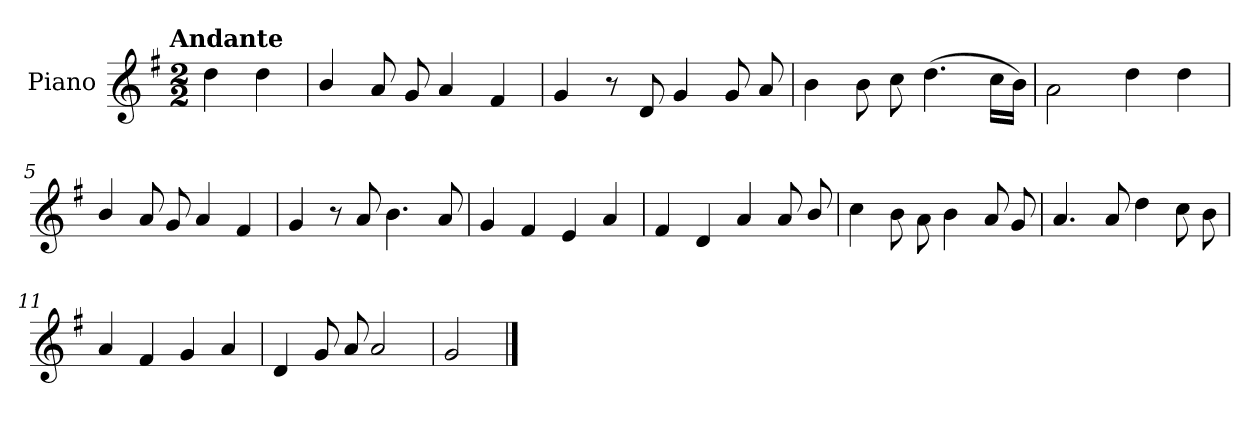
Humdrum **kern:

**kern
*part1
*staff1
*I"Piano
*I'Pno.
*clefG2
*k[f#]
!!LO:TX:omd:t=Andante
*M2/2
*MM92
=
4dd\
4dd\
=1
4b/
8a/
8g/
4a/
4f#/
=2
4g/
8r
8d/
4g/
8g/
8a/
=3
4b\
8b\
8cc\
(>4.dd\
16cc\LL
16b\JJ)
!!LO:LB:g=z
=4
2a\
4dd\
4dd\
=5
4b/
8a/
8g/
4a/
4f#/
=6
4g/
8r
8a/
4.b\
8a/
=7
4g/
4f#/
4e/
4a/
=8
4f#/
4d/
4a/
8a/
8b/
=9
4cc\
8b\
8a\
4b\
8a/
8g/
!!LO:LB:g=z
=10
4.a/
8a/
4dd\
8cc\
8b\
=11
4a/
4f#/
4g/
4a/
=12
4d/
8g/
8a/
2a/
=13
2g/
==
*-
